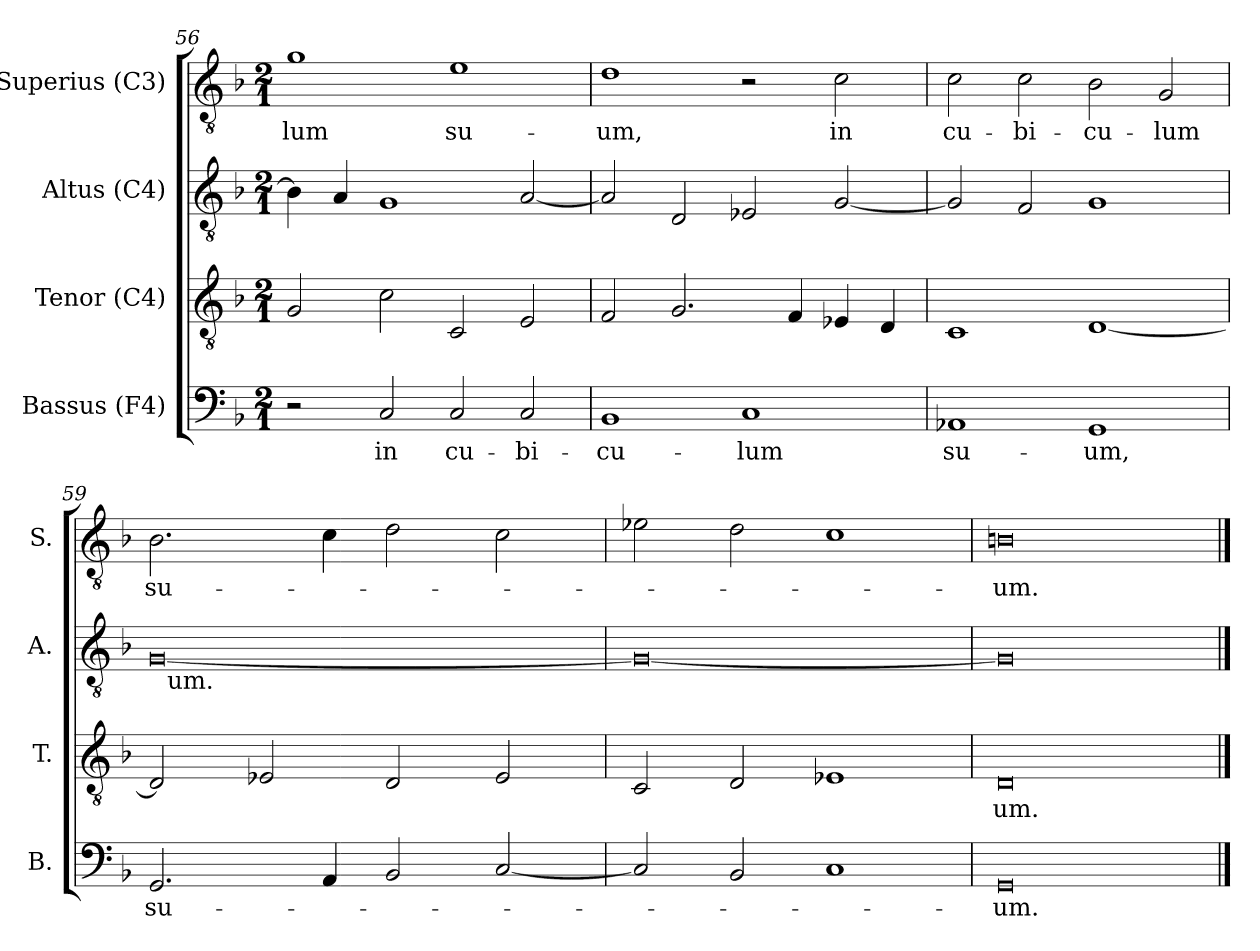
**kern	**text	**kern	**text	**kern	**kern	**text
*part4	*part4	*part3	*part3	*part2	*part1	*part1
*staff4	*staff4	*staff3	*staff3	*staff2	*staff1	*staff1
*I"Bassus (F4)	*	*I"Tenor (C4)	*	*I"Altus (C4)	*I"Superius (C3)	*
*I'B.	*	*I'T.	*	*I'A.	*I'S.	*
*clefF4	*	*clefGv2	*	*clefGv2	*clefGv2	*
*k[b-]	*	*k[b-]	*	*k[b-]	*k[b-]	*
*F:	*	*F:	*	*F:	*F:	*
*M2/1	*	*M2/1	*	*M2/1	*M2/1	*
=56	=56	=56	=56	=56	=56	=56
!	!	!	!	!	!	!LO:LY:b
2r	.	2G/	.	4B-\]	1g	-lum
.	.	.	.	4A/	.	.
!	!LO:LY:b	!	!	!	!	!
2C/	in	2c\	.	1G	.	.
!	!LO:LY:b	!	!	!	!	!LO:LY:b
2C/	cu-	2C/	.	.	1e	su-
!	!LO:LY:b	!	!	!	!	!
2C/	-bi-	2E/	.	[<2A/	.	.
!!LO:LB:g=z
=57	=57	=57	=57	=57	=57	=57
!	!LO:LY:b	!	!	!	!	!LO:LY:b
1BB-	-cu-	2F/	.	2A/]	1d	-um,
.	.	2.G/	.	2D/	.	.
!	!LO:LY:b	!	!	!	!	!
1C	-lum	.	.	2E-/	2r	.
.	.	4F/	.	.	.	.
!	!	!	!	!	!	!LO:LY:b
.	.	4E-/	.	[<2G/	2c\	in
.	.	4D/	.	.	.	.
=58	=58	=58	=58	=58	=58	=58
!	!LO:LY:b	!	!	!	!	!LO:LY:b
1AA-	su-	1C	.	2G/]	2c\	cu-
!	!	!	!	!	!	!LO:LY:b
.	.	.	.	2F/	2c\	-bi-
!	!LO:LY:b	!	!	!	!	!LO:LY:b
1GG	-um,	[<1D	.	1G	2B-\	-cu-
!	!	!	!	!	!	!LO:LY:b
.	.	.	.	.	2G/	-lum
=59	=59	=59	=59	=59	=59	=59
!	!LO:LY:b	!	!	!	!	!LO:LY:b
*	*	*	*	*^	*	*
2.GG/	su-	2D/]	.	[<0G	32ryy	2.B-\	su-
!	!	!	!	!	!LO:TX:b:t=um.	!	!
.	.	.	.	.	1ryy	.	.
.	.	2E-X/	.	.	.	.	.
4AA/	.	.	.	.	.	4c\	.
2BB-/	.	2D/	.	.	.	2d\	.
.	.	.	.	.	2ryy	.	.
[<2C/	.	2E-/	.	.	.	2c\	.
.	.	.	.	.	4...ryy	.	.
*	*	*	*	*v	*v	*	*
=60	=60	=60	=60	=60	=60	=60
2C/]	.	2C/	.	0G_	2e-X\	.
2BB-/	.	2D/	.	.	2d\	.
1C	.	1E-X	.	.	1c	.
=61	=61	=61	=61	=61	=61	=61
!	!LO:LY:b	!	!LO:LY:b	!	!	!LO:LY:b
0GG	-um.	0D	-um.	0G]	0B	-um.
==	==	==	==	==	==	==
*-	*-	*-	*-	*-	*-	*-
